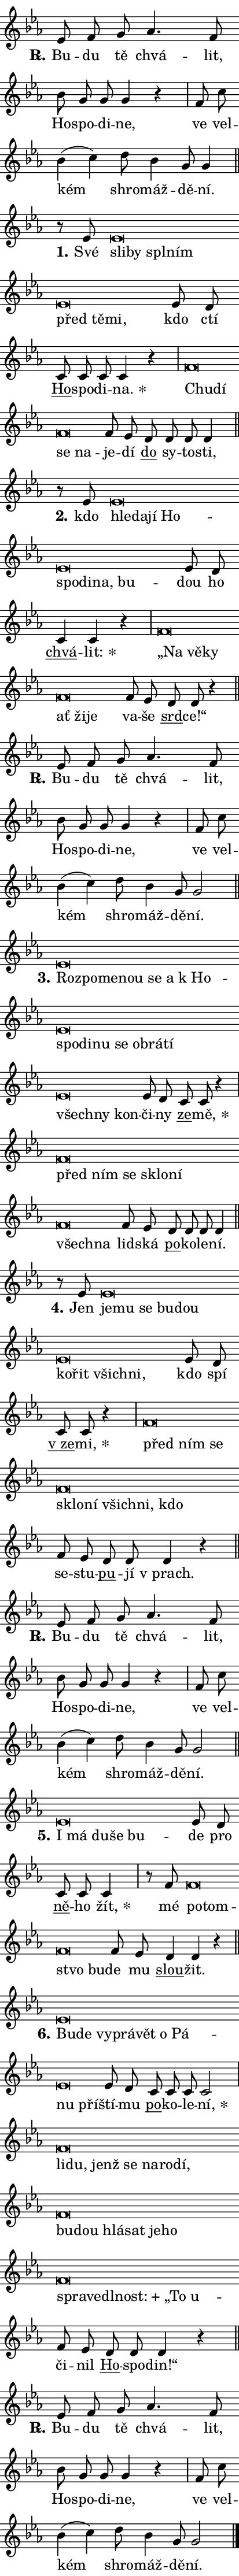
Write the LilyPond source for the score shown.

\version "2.22.1"
\header { tagline = "" }
\paper {
  indent = 0\cm
  top-margin = 0\cm
  right-margin = 0\cm
  bottom-margin = 0\cm
  left-margin = 0\cm
  paper-width = 7\cm
  page-breaking = #ly:one-page-breaking
  system-system-spacing.basic-distance = #11
  score-system-spacing.basic-distance = #11
  ragged-last = ##f
}


%% Author: Thomas Morley
%% https://lists.gnu.org/archive/html/lilypond-user/2020-05/msg00002.html
#(define (line-position grob)
"Returns position of @var[grob} in current system:
   @code{'start}, if at first time-step
   @code{'end}, if at last time-step
   @code{'middle} otherwise
"
  (let* ((col (ly:item-get-column grob))
         (ln (ly:grob-object col 'left-neighbor))
         (rn (ly:grob-object col 'right-neighbor))
         (col-to-check-left (if (ly:grob? ln) ln col))
         (col-to-check-right (if (ly:grob? rn) rn col))
         (break-dir-left
           (and
             (ly:grob-property col-to-check-left 'non-musical #f)
             (ly:item-break-dir col-to-check-left)))
         (break-dir-right
           (and
             (ly:grob-property col-to-check-right 'non-musical #f)
             (ly:item-break-dir col-to-check-right))))
        (cond ((eqv? 1 break-dir-left) 'start)
              ((eqv? -1 break-dir-right) 'end)
              (else 'middle))))

#(define (tranparent-at-line-position vctor)
  (lambda (grob)
  "Relying on @code{line-position} select the relevant enry from @var{vctor}.
Used to determine transparency,"
    (case (line-position grob)
      ((end) (not (vector-ref vctor 0)))
      ((middle) (not (vector-ref vctor 1)))
      ((start) (not (vector-ref vctor 2))))))

noteHeadBreakVisibility =
#(define-music-function (break-visibility)(vector?)
"Makes @code{NoteHead}s transparent relying on @var{break-visibility}"
#{
  \override NoteHead.transparent =
    #(tranparent-at-line-position break-visibility)
#})

#(define delete-ledgers-for-transparent-note-heads
  (lambda (grob)
    "Reads whether a @code{NoteHead} is transparent.
If so this @code{NoteHead} is removed from @code{'note-heads} from
@var{grob}, which is supposed to be @code{LedgerLineSpanner}.
As a result ledgers are not printed for this @code{NoteHead}"
    (let* ((nhds-array (ly:grob-object grob 'note-heads))
           (nhds-list
             (if (ly:grob-array? nhds-array)
                 (ly:grob-array->list nhds-array)
                 '()))
           ;; Relies on the transparent-property being done before
           ;; Staff.LedgerLineSpanner.after-line-breaking is executed.
           ;; This is fragile ...
           (to-keep
             (remove
               (lambda (nhd)
                 (ly:grob-property nhd 'transparent #f))
               nhds-list)))
      ;; TODO find a better method to iterate over grob-arrays, similiar
      ;; to filter/remove etc for lists
      ;; For now rebuilt from scratch
      (set! (ly:grob-object grob 'note-heads)  '())
      (for-each
        (lambda (nhd)
          (ly:pointer-group-interface::add-grob grob 'note-heads nhd))
        to-keep))))

hideNotes = {
  \noteHeadBreakVisibility #begin-of-line-visible
}
unHideNotes = {
  \noteHeadBreakVisibility #all-visible
}

% work-around for resetting accidentals
% https://lilypond.org/doc/v2.23/Documentation/notation/displaying-rhythms#unmetered-music
cadenzaMeasure = {
  \cadenzaOff
  \partial 1024 s1024
  \cadenzaOn
}

#(define-markup-command (accent layout props text) (markup?)
  "Underline accented syllable"
  (interpret-markup layout props
    #{\markup \override #'(offset . 4.3) \underline { #text }#}))

responsum = \markup \concat {
  "R" \hspace #-1.05 \path #0.1 #'((moveto 0 0.07) (lineto 0.9 0.8)) \hspace #0.05 "."
}

\layout {
    \context {
        \Staff
        \remove "Time_signature_engraver"
        \override LedgerLineSpanner.after-line-breaking = #delete-ledgers-for-transparent-note-heads
    }
    \context {
        \Voice {
            \override NoteHead.output-attributes = #'((class . "notehead"))
            \override Hairpin.height = #0.55
        }
    }
    \context {
        \Lyrics {
            \override StanzaNumber.output-attributes = #'((class . "stanzanumber"))
            \override LyricSpace.minimum-distance = #0.9
            \override LyricText.font-name = #"TeX Gyre Schola"
            \override LyricText.font-size = 1
            \override StanzaNumber.font-name = #"TeX Gyre Schola Bold"
            \override StanzaNumber.font-size = 1
        }
    }
}

% magnetic-lyrics.ily
%
%   written by
%     Jean Abou Samra <jean@abou-samra.fr>
%     Werner Lemberg <wl@gnu.org>
%
%   adapted by
%     Jiri Hon <jiri.hon@gmail.com>
%
% Version 2022-Apr-15

% https://www.mail-archive.com/lilypond-user@gnu.org/msg149350.html

#(define (Left_hyphen_pointer_engraver context)
   "Collect syllable-hyphen-syllable occurrences in lyrics and store
them in properties.  This engraver only looks to the left.  For
example, if the lyrics input is @code{foo -- bar}, it does the
following.

@itemize @bullet
@item
Set the @code{text} property of the @code{LyricHyphen} grob between
@q{foo} and @q{bar} to @code{foo}.

@item
Set the @code{left-hyphen} property of the @code{LyricText} grob with
text @q{foo} to the @code{LyricHyphen} grob between @q{foo} and
@q{bar}.
@end itemize

Use this auxiliary engraver in combination with the
@code{lyric-@/text::@/apply-@/magnetic-@/offset!} hook."
   (let ((hyphen #f)
         (text #f))
     (make-engraver
      (acknowledgers
       ((lyric-syllable-interface engraver grob source-engraver)
        (set! text grob)))
      (end-acknowledgers
       ((lyric-hyphen-interface engraver grob source-engraver)
        ;(when (not (grob::has-interface grob 'lyric-space-interface))
          (set! hyphen grob)));)
      ((stop-translation-timestep engraver)
       (when (and text hyphen)
         (ly:grob-set-object! text 'left-hyphen hyphen))
       (set! text #f)
       (set! hyphen #f)))))

#(define (lyric-text::apply-magnetic-offset! grob)
   "If the space between two syllables is less than the value in
property @code{LyricText@/.details@/.squash-threshold}, move the right
syllable to the left so that it gets concatenated with the left
syllable.

Use this function as a hook for
@code{LyricText@/.after-@/line-@/breaking} if the
@code{Left_@/hyphen_@/pointer_@/engraver} is active."
   (let ((hyphen (ly:grob-object grob 'left-hyphen #f)))
     (when hyphen
       (let ((left-text (ly:spanner-bound hyphen LEFT)))
         (when (grob::has-interface left-text 'lyric-syllable-interface)
           (let* ((common (ly:grob-common-refpoint grob left-text X))
                  (this-x-ext (ly:grob-extent grob common X))
                  (left-x-ext
                   (begin
                     ;; Trigger magnetism for left-text.
                     (ly:grob-property left-text 'after-line-breaking)
                     (ly:grob-extent left-text common X)))
                  ;; `delta` is the gap width between two syllables.
                  (delta (- (interval-start this-x-ext)
                            (interval-end left-x-ext)))
                  (details (ly:grob-property grob 'details))
                  (threshold (assoc-get 'squash-threshold details 0.2)))
             (when (< delta threshold)
               (let* (;; We have to manipulate the input text so that
                      ;; ligatures crossing syllable boundaries are not
                      ;; disabled.  For languages based on the Latin
                      ;; script this is essentially a beautification.
                      ;; However, for non-Western scripts it can be a
                      ;; necessity.
                      (lt (ly:grob-property left-text 'text))
                      (rt (ly:grob-property grob 'text))
                      (is-space (grob::has-interface hyphen 'lyric-space-interface))
                      (space (if is-space " " ""))
                      (space-markup (grob-interpret-markup grob " "))
                      (space-size (interval-length (ly:stencil-extent space-markup X)))
                      (extra-delta (if is-space space-size 0))
                      ;; Append new syllable.
                      (ltrt-space (if (and (string? lt) (string? rt))
                                (string-append lt space rt)
                                (make-concat-markup (list lt space rt))))
                      ;; Right-align `ltrt` to the right side.
                      (ltrt-space-markup (grob-interpret-markup
                               grob
                               (make-translate-markup
                                (cons (interval-length this-x-ext) 0)
                                (make-right-align-markup ltrt-space)))))
                 (begin
                   ;; Don't print `left-text`.
                   (ly:grob-set-property! left-text 'stencil #f)
                   ;; Set text and stencil (which holds all collected
                   ;; syllables so far) and shift it to the left.
                   (ly:grob-set-property! grob 'text ltrt-space)
                   (ly:grob-set-property! grob 'stencil ltrt-space-markup)
                   (ly:grob-translate-axis! grob (- (- delta extra-delta)) X))))))))))


#(define (lyric-hyphen::displace-bounds-first grob)
   ;; Make very sure this callback isn't triggered too early.
   (let ((left (ly:spanner-bound grob LEFT))
         (right (ly:spanner-bound grob RIGHT)))
     (ly:grob-property left 'after-line-breaking)
     (ly:grob-property right 'after-line-breaking)
     (ly:lyric-hyphen::print grob)))

squashThreshold = #0.4

\layout {
  \context {
    \Lyrics
    \consists #Left_hyphen_pointer_engraver
    \override LyricText.after-line-breaking =
      #lyric-text::apply-magnetic-offset!
    \override LyricHyphen.stencil = #lyric-hyphen::displace-bounds-first
    \override LyricText.details.squash-threshold = \squashThreshold
    \override LyricHyphen.minimum-distance = 0
    \override LyricHyphen.minimum-length = \squashThreshold
  }
}

squash = \override LyricText.details.squash-threshold = 9999
unSquash = \override LyricText.details.squash-threshold = \squashThreshold

left = \override LyricText.self-alignment-X = #LEFT
unLeft = \revert LyricText.self-alignment-X

starOffset = #(lambda (grob) 
                (let ((x_offset (ly:self-alignment-interface::aligned-on-x-parent grob)))
                  (if (= x_offset 0) 0 (+ x_offset 1.2))))

star = #(define-music-function (syllable)(string?)
"Append star separator at the end of a syllable"
#{
  \once \override LyricText.X-offset = #starOffset
  \lyricmode { \markup {
    #syllable
    \override #'((font-name . "TeX Gyre Schola Bold")) \hspace #0.2 \lower #0.65 \larger "*"
  } }
#})

starAccent = #(define-music-function (syllable)(string?)
"Append star separator at the end of a syllable and make accent"
#{
  \once \override LyricText.X-offset = #starOffset
  \lyricmode { \markup {
    \accent #syllable
    \override #'((font-name . "TeX Gyre Schola Bold")) \hspace #0.2 \lower #0.65 \larger "*"
  } }
#})

breath = #(define-music-function (syllable)(string?)
"Append breathing indicator at the end of a syllable"
#{
  \lyricmode { \markup { #syllable "+" } }
#})

optionalBreath = #(define-music-function (syllable)(string?)
"Append optional breathing indicator at the end of a syllable"
#{
  \lyricmode { \markup { #syllable "(+)" } }
#})


\score {
    <<
        \new Voice = "melody" { \cadenzaOn \key es \major \relative { es'8 f g as4. f8 \bar "" bes g g g4 r \cadenzaMeasure \bar "|" f8 c' \bar "" bes4( c) \bar "" d8 bes4 g8 g4 \cadenzaMeasure \bar "||" \break }
\relative { r8 es'8 es\breve*1/16 \hideNotes \breve*1/16 \bar "" \breve*1/16 \bar "" \breve*1/16 \bar "" \breve*1/16 \bar "" \breve*1/16 \breve*1/16 \bar "" \unHideNotes es8 d \bar "" c c c c4 r \cadenzaMeasure \bar "|" f\breve*1/16 \hideNotes \breve*1/16 \bar "" \breve*1/16 \breve*1/16 \bar "" \unHideNotes f8 es \bar "" d d d d4 \cadenzaMeasure \bar "||" \break }
\relative { r8 es'8 es\breve*1/16 \hideNotes \breve*1/16 \bar "" \breve*1/16 \bar "" \breve*1/16 \bar "" \breve*1/16 \bar "" \breve*1/16 \bar "" \breve*1/16 \breve*1/16 \bar "" \unHideNotes es8 d \bar "" c4 c r \cadenzaMeasure \bar "|" f\breve*1/16 \hideNotes \breve*1/16 \bar "" \breve*1/16 \bar "" \breve*1/16 \bar "" \breve*1/16 \breve*1/16 \bar "" \unHideNotes f8 es \bar "" d8 d r4 \cadenzaMeasure \bar "||" \break }
\relative { es'8 f g as4. f8 \bar "" bes g g g4 r \cadenzaMeasure \bar "|" f8 c' \bar "" bes4( c) \bar "" d8 bes4 g8 g2 \cadenzaMeasure \bar "||" \break }
\relative { es'\breve*1/16 \hideNotes \breve*1/16 \bar "" \breve*1/16 \bar "" \breve*1/16 \bar "" \breve*1/16 \bar "" \breve*1/16 \bar "" \breve*1/16 \bar "" \breve*1/16 \bar "" \breve*1/16 \bar "" \breve*1/16 \bar "" \breve*1/16 \bar "" \breve*1/16 \bar "" \breve*1/16 \bar "" \breve*1/16 \bar "" \breve*1/16 \bar "" \breve*1/16 \breve*1/16 \bar "" \unHideNotes es8 d \bar "" c8 c r4 \cadenzaMeasure \bar "|" f\breve*1/16 \hideNotes \breve*1/16 \bar "" \breve*1/16 \bar "" \breve*1/16 \bar "" \breve*1/16 \bar "" \breve*1/16 \breve*1/16 \bar "" \unHideNotes f8 es \bar "" d d d d4 \cadenzaMeasure \bar "||" \break }
\relative { r8 es'8 es\breve*1/16 \hideNotes \breve*1/16 \bar "" \breve*1/16 \bar "" \breve*1/16 \bar "" \breve*1/16 \bar "" \breve*1/16 \bar "" \breve*1/16 \bar "" \breve*1/16 \breve*1/16 \bar "" \unHideNotes es8 d \bar "" c8 c r4 \cadenzaMeasure \bar "|" f\breve*1/16 \hideNotes \breve*1/16 \bar "" \breve*1/16 \bar "" \breve*1/16 \bar "" \breve*1/16 \bar "" \breve*1/16 \bar "" \breve*1/16 \breve*1/16 \bar "" \unHideNotes f8 es \bar "" d d d4 r \cadenzaMeasure \bar "||" \break }
\relative { es'8 f g as4. f8 \bar "" bes g g g4 r \cadenzaMeasure \bar "|" f8 c' \bar "" bes4( c) \bar "" d8 bes4 g8 g2 \cadenzaMeasure \bar "||" \break }
\relative { es'\breve*1/16 \hideNotes \breve*1/16 \bar "" \breve*1/16 \bar "" \breve*1/16 \breve*1/16 \bar "" \unHideNotes es8 d \bar "" c c c4 \cadenzaMeasure \bar "|" r8 f8 f\breve*1/16 \hideNotes \breve*1/16 \bar "" \breve*1/16 \breve*1/16 \bar "" \unHideNotes f8 es \bar "" d4 d r \cadenzaMeasure \bar "||" \break }
\relative { es'\breve*1/16 \hideNotes \breve*1/16 \bar "" \breve*1/16 \bar "" \breve*1/16 \bar "" \breve*1/16 \bar "" \breve*1/16 \bar "" \breve*1/16 \bar "" \breve*1/16 \breve*1/16 \bar "" \unHideNotes es8 d \bar "" c c c c2 \cadenzaMeasure \bar "|" f\breve*1/16 \hideNotes \breve*1/16 \bar "" \breve*1/16 \bar "" \breve*1/16 \bar "" \breve*1/16 \bar "" \breve*1/16 \bar "" \breve*1/16 \bar "" \breve*1/16 \bar "" \breve*1/16 \bar "" \breve*1/16 \bar "" \breve*1/16 \bar "" \breve*1/16 \bar "" \breve*1/16 \bar "" \breve*1/16 \bar "" \breve*1/16 \bar "" \breve*1/16 \bar "" \breve*1/16 \bar "" \breve*1/16 \breve*1/16 \bar "" \unHideNotes f8 es \bar "" d d d4 r \cadenzaMeasure \bar "||" \break }
\relative { es'8 f g as4. f8 \bar "" bes g g g4 r \cadenzaMeasure \bar "|" f8 c' \bar "" bes4( c) \bar "" d8 bes4 g8 g2 \cadenzaMeasure \bar "||" \break } \bar "|." }
        \new Lyrics \lyricsto "melody" { \lyricmode { \set stanza = \responsum
Bu -- du tě chvá -- lit, Ho -- spo -- di -- ne, ve vel -- kém shro -- máž -- dě -- ní.
\set stanza = "1."
Své \left sli -- \squash by spl -- ním před tě -- mi, \unLeft \unSquash kdo ctí \markup \accent Ho -- spo -- di -- \star na. \left Chu -- \squash dí se na -- \unLeft \unSquash je -- dí \markup \accent do sy -- to -- sti,
\set stanza = "2."
kdo \left hle -- \squash da -- jí Ho -- spo -- di -- na, bu -- \unLeft \unSquash dou ho \markup \accent chvá -- \star lit: \left „Na \squash vě -- ky ať ži -- je \unLeft \unSquash va -- še \markup \accent srd -- ce!“
\set stanza = \responsum
Bu -- du tě chvá -- lit, Ho -- spo -- di -- ne, ve vel -- kém shro -- máž -- dě -- ní.
\set stanza = "3."
\left Roz -- \squash po -- me -- nou se a "k Ho" -- spo -- di -- nu se ob -- rá -- tí všech -- ny kon -- \unLeft \unSquash či -- ny \markup \accent ze -- \star mě, \left před \squash ním se sklo -- ní všech -- na \unLeft \unSquash lid -- ská \markup \accent po -- ko -- le -- ní.
\set stanza = "4."
Jen \left je -- \squash mu se bu -- dou ko -- řit všich -- ni, \unLeft \unSquash kdo spí \markup \accent "v ze" -- \star mi, \left před \squash ním se sklo -- ní všich -- ni, kdo \unLeft \unSquash se -- stu -- \markup \accent pu -- jí "v prach."
\set stanza = \responsum
Bu -- du tě chvá -- lit, Ho -- spo -- di -- ne, ve vel -- kém shro -- máž -- dě -- ní.
\set stanza = "5."
\left I \squash má du -- še bu -- \unLeft \unSquash de pro \markup \accent ně -- ho \star žít, mé \left po -- \squash tom -- stvo bu -- \unLeft \unSquash de mu \markup \accent slou -- žit.
\set stanza = "6."
\left Bu -- \squash de vy -- prá -- vět o Pá -- nu pří -- \unLeft \unSquash ští -- mu \markup \accent po -- ko -- le -- \star ní, \left li -- \squash du, jenž se na -- ro -- dí, bu -- dou hlá -- sat je -- ho spra -- ve -- dl -- \breath "nost:" „To u -- \unLeft \unSquash či -- nil \markup \accent Ho -- spo -- din!“
\set stanza = \responsum
Bu -- du tě chvá -- lit, Ho -- spo -- di -- ne, ve vel -- kém shro -- máž -- dě -- ní. } }
    >>
    \layout {}
}
